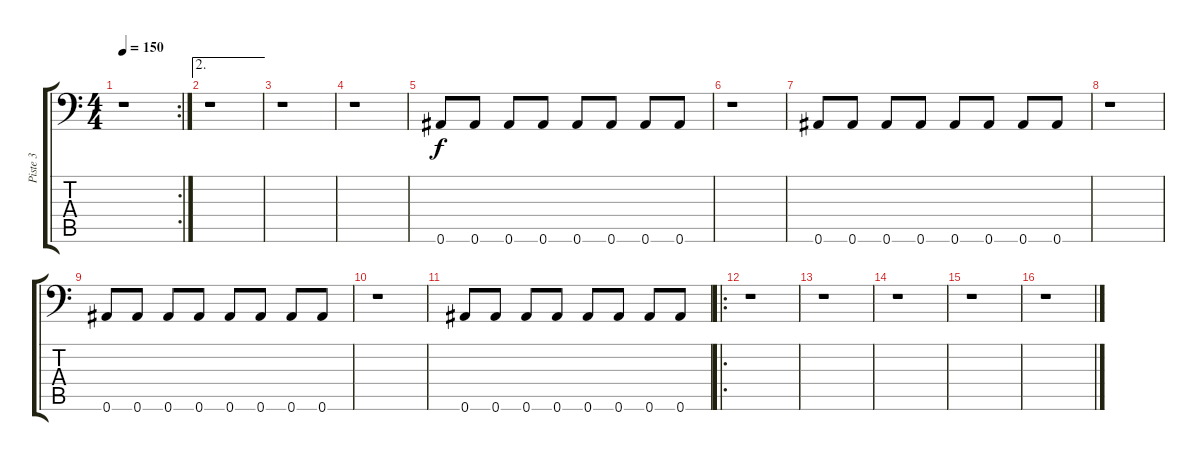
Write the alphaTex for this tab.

\track ("Piste 3" "Piste 3") {instrument distortionguitar}
\staff {score tabs}
\tuning (Bb3 F3 Db3 Ab2 Eb2 Bb1) {hide}
\rc 2
\ts (4 4)
\tempo 150
\clef f4
\ks c
r.1{dy f} |
\ae 2
r.1 |
r.1 |
r.1 |
0.6.8 0.6.8 0.6.8 0.6.8 0.6.8 0.6.8 0.6.8 0.6.8 |
r.1 |
0.6.8 0.6.8 0.6.8 0.6.8 0.6.8 0.6.8 0.6.8 0.6.8 |
r.1 |
0.6.8 0.6.8 0.6.8 0.6.8 0.6.8 0.6.8 0.6.8 0.6.8 |
r.1 |
0.6.8 0.6.8 0.6.8 0.6.8 0.6.8 0.6.8 0.6.8 0.6.8 |
\ro
r.1 |
r.1 |
r.1 |
r.1 |
r.1
